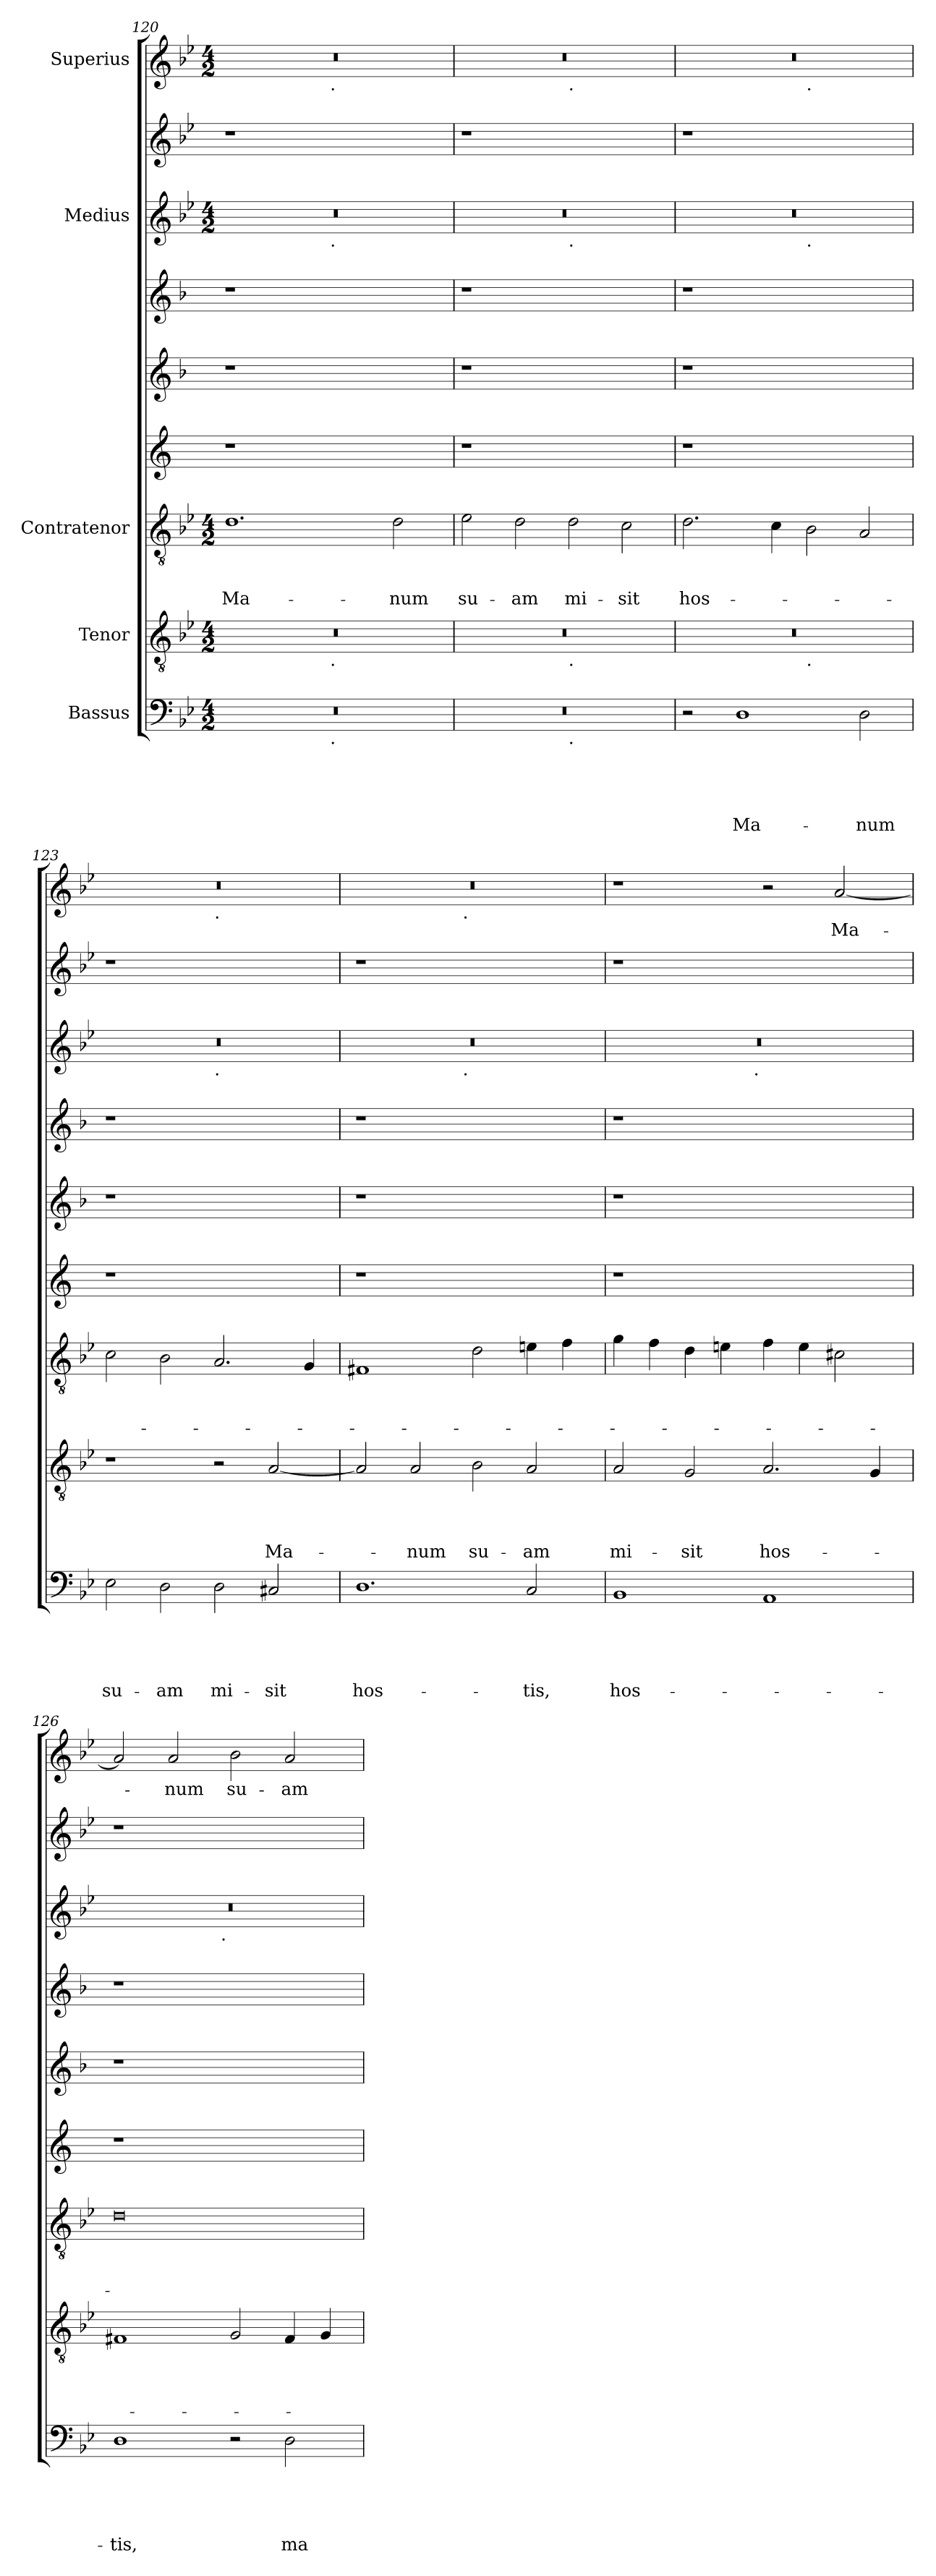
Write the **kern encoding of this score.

**kern	**text	**text	**text	**text	**text	**kern	**text	**text	**text	**text	**kern	**text	**text	**text	**kern	**kern	**kern	**kern	**kern	**kern	**text
*part9	*part9	*part9	*part9	*part9	*part9	*part8	*part8	*part8	*part8	*part8	*part7	*part7	*part7	*part7	*part6	*part5	*part4	*part3	*part2	*part1	*part1
*staff9	*staff9	*staff9	*staff9	*staff9	*staff9	*staff8	*staff8	*staff8	*staff8	*staff8	*staff7	*staff7	*staff7	*staff7	*staff6	*staff5	*staff4	*staff3	*staff2	*staff1	*staff1
*I"Bassus	*	*	*	*	*	*I"Tenor	*	*	*	*	*I"Contratenor	*	*	*	*	*	*	*I"Medius	*	*I"Superius	*
!!LO:LB:g=z
*clefF4	*	*	*	*	*	*clefGv2	*	*	*	*	*clefGv2	*	*	*	*clefG2	*clefG2	*clefG2	*clefG2	*clefG2	*clefG2	*
*	*	*	*	*	*	*	*	*	*	*	*	*	*	*	*ITrd1c2	*ITrd-3c-5	*ITrd-3c-5	*	*	*	*
*k[b-e-]	*	*	*	*	*	*k[b-e-]	*	*	*	*	*k[b-e-]	*	*	*	*k[b-e-]	*k[b-e-]	*k[b-e-]	*k[b-e-]	*k[b-e-]	*k[b-e-]	*
*B-:	*	*	*	*	*	*B-:	*	*	*	*	*B-:	*	*	*	*B-:	*B-:	*B-:	*B-:	*B-:	*B-:	*
*M4/2	*	*	*	*	*	*M4/2	*	*	*	*	*M4/2	*	*	*	*	*	*	*M4/2	*	*M4/2	*
=120	=120	=120	=120	=120	=120	=120	=120	=120	=120	=120	=120	=120	=120	=120	=120	=120	=120	=120	=120	=120	=120
!	!	!	!	!	!	!	!	!	!	!	!	!	!	!LO:LY:b	!	!	!	!	!	!	!
*^	*	*	*	*	*	*^	*	*	*	*	*	*	*	*	*	*	*	*^	*	*^	*
0r	2ryy	.	.	.	.	.	0r	2ryy	.	.	.	.	1.d	.	.	Ma-	1r	1r	1r	0r	2ryy	1r	0r	2ryy	.
.	4...ryy	.	.	.	.	.	.	4...ryy	.	.	.	.	.	.	.	.	.	.	.	.	4...ryy	.	.	4...ryy	.
!	!	!	!	!	!	!	!	!	!	!	!	!	!	!	!	!	!	!	!	!	!	!	!	!LO:TX:b:t=.	!
!	!	!	!	!	!	!	!	!	!	!	!	!	!	!	!	!	!	!	!	!	!LO:TX:b:t=.	!	!	!	!
!	!	!	!	!	!	!	!	!LO:TX:b:t=.	!	!	!	!	!	!	!	!	!	!	!	!	!	!	!	!	!
!	!LO:TX:b:t=.	!	!	!	!	!	!	!	!	!	!	!	!	!	!	!	!	!	!	!	!	!	!	!	!
.	1ryy	.	.	.	.	.	.	1ryy	.	.	.	.	.	.	.	.	.	.	.	.	1ryy	.	.	1ryy	.
.	.	.	.	.	.	.	.	.	.	.	.	.	.	.	.	.	1ryy	1ryy	1ryy	.	.	1ryy	.	.	.
!	!	!	!	!	!	!	!	!	!	!	!	!	!	!	!	!LO:LY:b	!	!	!	!	!	!	!	!	!
.	.	.	.	.	.	.	.	.	.	.	.	.	2d\	.	.	-num	.	.	.	.	.	.	.	.	.
.	32ryy	.	.	.	.	.	.	32ryy	.	.	.	.	.	.	.	.	.	.	.	.	32ryy	.	.	32ryy	.
=121	=121	=121	=121	=121	=121	=121	=121	=121	=121	=121	=121	=121	=121	=121	=121	=121	=121	=121	=121	=121	=121	=121	=121	=121	=121
!	!	!	!	!	!	!	!	!	!	!	!	!	!	!	!	!LO:LY:b	!	!	!	!	!	!	!	!	!
0r	1ryy	.	.	.	.	.	0r	1ryy	.	.	.	.	2e-\	.	.	su-	1r	1r	1r	0r	1ryy	1r	0r	1ryy	.
!	!	!	!	!	!	!	!	!	!	!	!	!	!	!	!	!LO:LY:b	!	!	!	!	!	!	!	!	!
.	.	.	.	.	.	.	.	.	.	.	.	.	2d\	.	.	-am	.	.	.	.	.	.	.	.	.
!	!	!	!	!	!	!	!	!	!	!	!	!	!	!	!	!	!	!	!	!	!	!	!	!LO:TX:b:t=.	!
!	!	!	!	!	!	!	!	!	!	!	!	!	!	!	!	!	!	!	!	!	!LO:TX:b:t=.	!	!	!	!
!	!	!	!	!	!	!	!	!LO:TX:b:t=.	!	!	!	!	!	!	!	!	!	!	!	!	!	!	!	!	!
!	!LO:TX:b:t=.	!	!	!	!	!	!	!	!	!	!	!	!	!	!	!	!	!	!	!	!	!	!	!	!
!	!	!	!	!	!	!	!	!	!	!	!	!	!	!	!	!LO:LY:b	!	!	!	!	!	!	!	!	!
.	1ryy	.	.	.	.	.	.	1ryy	.	.	.	.	2d\	.	.	mi-	1ryy	1ryy	1ryy	.	1ryy	1ryy	.	1ryy	.
!	!	!	!	!	!	!	!	!	!	!	!	!	!	!	!	!LO:LY:b	!	!	!	!	!	!	!	!	!
.	.	.	.	.	.	.	.	.	.	.	.	.	2c\	.	.	-sit	.	.	.	.	.	.	.	.	.
=122	=122	=122	=122	=122	=122	=122	=122	=122	=122	=122	=122	=122	=122	=122	=122	=122	=122	=122	=122	=122	=122	=122	=122	=122	=122
!	!	!	!	!	!	!	!	!	!	!	!	!	!	!	!	!LO:LY:b	!	!	!	!	!	!	!	!	!
*v	*v	*	*	*	*	*	*	*	*	*	*	*	*	*	*	*	*	*	*	*	*	*	*	*	*
2r	.	.	.	.	.	0r	1ryy	.	.	.	.	2.d\	.	.	hos-	1r	1r	1r	0r	1ryy	1r	0r	1ryy	.
!	!	!	!	!	!LO:LY:b	!	!	!	!	!	!	!	!	!	!	!	!	!	!	!	!	!	!	!
1D	.	.	.	.	Ma-	.	.	.	.	.	.	.	.	.	.	.	.	.	.	.	.	.	.	.
.	.	.	.	.	.	.	.	.	.	.	.	4c\	.	.	.	.	.	.	.	.	.	.	.	.
!	!	!	!	!	!	!	!	!	!	!	!	!	!	!	!	!	!	!	!	!	!	!	!LO:TX:b:t=.	!
!	!	!	!	!	!	!	!	!	!	!	!	!	!	!	!	!	!	!	!	!LO:TX:b:t=.	!	!	!	!
!	!	!	!	!	!	!	!LO:TX:b:t=.	!	!	!	!	!	!	!	!	!	!	!	!	!	!	!	!	!
.	.	.	.	.	.	.	1ryy	.	.	.	.	2B-\	.	.	.	1ryy	1ryy	1ryy	.	1ryy	1ryy	.	1ryy	.
!	!	!	!	!	!LO:LY:b	!	!	!	!	!	!	!	!	!	!	!	!	!	!	!	!	!	!	!
2D\	.	.	.	.	-num	.	.	.	.	.	.	2A/	.	.	.	.	.	.	.	.	.	.	.	.
=123	=123	=123	=123	=123	=123	=123	=123	=123	=123	=123	=123	=123	=123	=123	=123	=123	=123	=123	=123	=123	=123	=123	=123	=123
!	!	!	!	!	!LO:LY:b	!	!	!	!	!	!	!	!	!	!	!	!	!	!	!	!	!	!	!
*	*	*	*	*	*	*v	*v	*	*	*	*	*	*	*	*	*	*	*	*	*	*	*	*	*
2E-\	.	.	.	.	su-	1r	.	.	.	.	2c\	.	.	.	1r	1r	1r	0r	1ryy	1r	0r	1ryy	.
!	!	!	!	!	!LO:LY:b	!	!	!	!	!	!	!	!	!	!	!	!	!	!	!	!	!	!
2D\	.	.	.	.	-am	.	.	.	.	.	2B-\	.	.	.	.	.	.	.	.	.	.	.	.
!	!	!	!	!	!	!	!	!	!	!	!	!	!	!	!	!	!	!	!	!	!	!LO:TX:b:t=.	!
!	!	!	!	!	!	!	!	!	!	!	!	!	!	!	!	!	!	!	!LO:TX:b:t=.	!	!	!	!
!	!	!	!	!	!LO:LY:b	!	!	!	!	!	!	!	!	!	!	!	!	!	!	!	!	!	!
2D\	.	.	.	.	mi-	2r	.	.	.	.	2.A/	.	.	.	1ryy	1ryy	1ryy	.	1ryy	1ryy	.	1ryy	.
!	!	!	!	!	!LO:LY:b	!	!	!	!	!LO:LY:b	!	!	!	!	!	!	!	!	!	!	!	!	!
2C#X/	.	.	.	.	-sit	[<2A/	.	.	.	Ma-	.	.	.	.	.	.	.	.	.	.	.	.	.
.	.	.	.	.	.	.	.	.	.	.	4G/	.	.	.	.	.	.	.	.	.	.	.	.
=124	=124	=124	=124	=124	=124	=124	=124	=124	=124	=124	=124	=124	=124	=124	=124	=124	=124	=124	=124	=124	=124	=124	=124
!	!	!	!	!	!LO:LY:b	!	!	!	!	!	!	!	!	!	!	!	!	!	!	!	!	!	!
1.D	.	.	.	.	hos-	2A/]	.	.	.	.	1F#X	.	.	.	1r	1r	1r	0r	2ryy	1r	0r	2ryy	.
!	!	!	!	!	!	!	!	!	!	!LO:LY:b	!	!	!	!	!	!	!	!	!	!	!	!	!
.	.	.	.	.	.	2A/	.	.	.	-num	.	.	.	.	.	.	.	.	4...ryy	.	.	4...ryy	.
!	!	!	!	!	!	!	!	!	!	!	!	!	!	!	!	!	!	!	!	!	!	!LO:TX:b:t=.	!
!	!	!	!	!	!	!	!	!	!	!	!	!	!	!	!	!	!	!	!LO:TX:b:t=.	!	!	!	!
.	.	.	.	.	.	.	.	.	.	.	.	.	.	.	.	.	.	.	1ryy	.	.	1ryy	.
!	!	!	!	!	!	!	!	!	!	!LO:LY:b	!	!	!	!	!	!	!	!	!	!	!	!	!
.	.	.	.	.	.	2B-\	.	.	.	su-	2d\	.	.	.	1ryy	1ryy	1ryy	.	.	1ryy	.	.	.
!	!	!	!	!	!LO:LY:b	!	!	!	!	!LO:LY:b	!	!	!	!	!	!	!	!	!	!	!	!	!
2C/	.	.	.	.	-tis,	2A/	.	.	.	-am	4en\	.	.	.	.	.	.	.	.	.	.	.	.
.	.	.	.	.	.	.	.	.	.	.	4f\	.	.	.	.	.	.	.	.	.	.	.	.
.	.	.	.	.	.	.	.	.	.	.	.	.	.	.	.	.	.	.	32ryy	.	.	32ryy	.
!!LO:PB:g=z
=125	=125	=125	=125	=125	=125	=125	=125	=125	=125	=125	=125	=125	=125	=125	=125	=125	=125	=125	=125	=125	=125	=125	=125
!	!	!	!	!	!LO:LY:b	!	!	!	!	!LO:LY:b	!	!	!	!	!	!	!	!	!	!	!	!	!
*	*	*	*	*	*	*	*	*	*	*	*	*	*	*	*	*	*	*	*	*	*v	*v	*
1BB-	.	.	.	.	hos-	2A/	.	.	.	mi-	4g\	.	.	.	1r	1r	1r	0r	2ryy	1r	1r	.
.	.	.	.	.	.	.	.	.	.	.	4f\	.	.	.	.	.	.	.	.	.	.	.
!	!	!	!	!	!	!	!	!	!	!LO:LY:b	!	!	!	!	!	!	!	!	!	!	!	!
.	.	.	.	.	.	2G/	.	.	.	-sit	4d\	.	.	.	.	.	.	.	4...ryy	.	.	.
.	.	.	.	.	.	.	.	.	.	.	4en\	.	.	.	.	.	.	.	.	.	.	.
!	!	!	!	!	!	!	!	!	!	!	!	!	!	!	!	!	!	!	!LO:TX:b:t=.	!	!	!
.	.	.	.	.	.	.	.	.	.	.	.	.	.	.	.	.	.	.	1ryy	.	.	.
!	!	!	!	!	!	!	!	!	!	!LO:LY:b	!	!	!	!	!	!	!	!	!	!	!	!
1AA	.	.	.	.	.	2.A/	.	.	.	hos-	4f\	.	.	.	1ryy	1ryy	1ryy	.	.	1ryy	2r	.
.	.	.	.	.	.	.	.	.	.	.	4e\	.	.	.	.	.	.	.	.	.	.	.
!	!	!	!	!	!	!	!	!	!	!	!	!	!	!	!	!	!	!	!	!	!	!LO:LY:b
.	.	.	.	.	.	.	.	.	.	.	2c#X\	.	.	.	.	.	.	.	.	.	[<2a/	Ma-
.	.	.	.	.	.	4G/	.	.	.	.	.	.	.	.	.	.	.	.	.	.	.	.
.	.	.	.	.	.	.	.	.	.	.	.	.	.	.	.	.	.	.	32ryy	.	.	.
=126	=126	=126	=126	=126	=126	=126	=126	=126	=126	=126	=126	=126	=126	=126	=126	=126	=126	=126	=126	=126	=126	=126
!	!	!	!	!	!LO:LY:b	!	!	!	!	!	!	!	!	!	!	!	!	!	!	!	!	!
1D	.	.	.	.	-tis,	1F#X	.	.	.	.	0d	.	.	.	1r	1r	1r	0r	2ryy	1r	2a/]	.
!	!	!	!	!	!	!	!	!	!	!	!	!	!	!	!	!	!	!	!	!	!	!LO:LY:b
.	.	.	.	.	.	.	.	.	.	.	.	.	.	.	.	.	.	.	4...ryy	.	2a/	-num
!	!	!	!	!	!	!	!	!	!	!	!	!	!	!	!	!	!	!	!LO:TX:b:t=.	!	!	!
.	.	.	.	.	.	.	.	.	.	.	.	.	.	.	.	.	.	.	1ryy	.	.	.
!	!	!	!	!	!	!	!	!	!	!	!	!	!	!	!	!	!	!	!	!	!	!LO:LY:b
2r	.	.	.	.	.	2G/	.	.	.	.	.	.	.	.	1ryy	1ryy	1ryy	.	.	1ryy	2b-\	su-
!	!	!	!	!	!LO:LY:b	!	!	!	!	!	!	!	!	!	!	!	!	!	!	!	!	!LO:LY:b
2D\	.	.	.	.	ma-	4F#/	.	.	.	.	.	.	.	.	.	.	.	.	.	.	2a/	-am
.	.	.	.	.	.	4G/	.	.	.	.	.	.	.	.	.	.	.	.	.	.	.	.
.	.	.	.	.	.	.	.	.	.	.	.	.	.	.	.	.	.	.	32ryy	.	.	.
*	*	*	*	*	*	*	*	*	*	*	*	*	*	*	*	*	*	*v	*v	*	*	*
=	=	=	=	=	=	=	=	=	=	=	=	=	=	=	=	=	=	=	=	=	=
*-	*-	*-	*-	*-	*-	*-	*-	*-	*-	*-	*-	*-	*-	*-	*-	*-	*-	*-	*-	*-	*-
